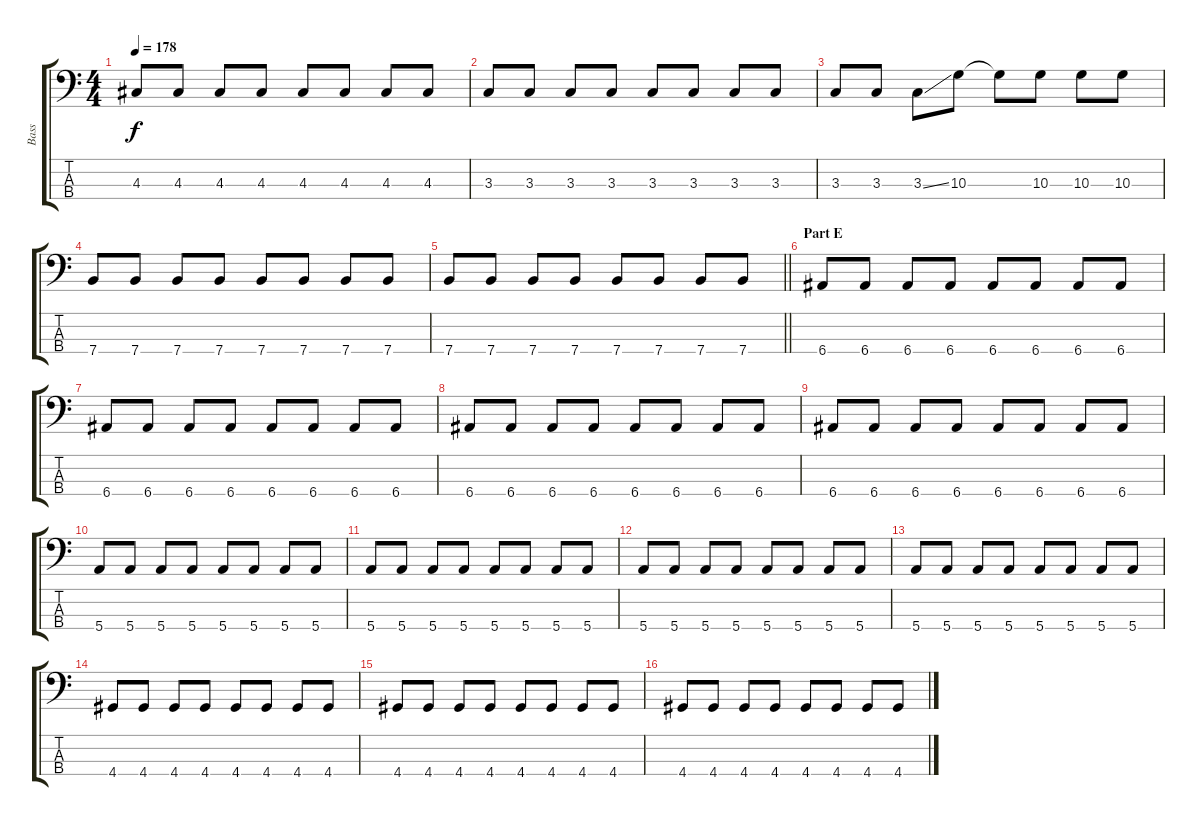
\track ("Bass" "Bass") {instrument electricbasspick}
\staff {score tabs}
\tuning (G2 D2 A1 E1) {hide}
\ts (4 4)
\tempo 178
\clef f4
\ks c
4.3.8{dy f} 4.3.8 4.3.8 4.3.8 4.3.8 4.3.8 4.3.8 4.3.8 |
3.3.8 3.3.8 3.3.8 3.3.8 3.3.8 3.3.8 3.3.8 3.3.8 |
3.3.8 3.3.8 3.3{ss}.8 10.3.8 10.3{t}.8 10.3.8 10.3.8 10.3.8 |
7.4.8 7.4.8 7.4.8 7.4.8 7.4.8 7.4.8 7.4.8 7.4.8 |
\barLineRight lightlight
7.4.8 7.4.8 7.4.8 7.4.8 7.4.8 7.4.8 7.4.8 7.4.8 |
\section ("" "Part E")
6.4.8 6.4.8 6.4.8 6.4.8 6.4.8 6.4.8 6.4.8 6.4.8 |
6.4.8 6.4.8 6.4.8 6.4.8 6.4.8 6.4.8 6.4.8 6.4.8 |
6.4.8 6.4.8 6.4.8 6.4.8 6.4.8 6.4.8 6.4.8 6.4.8 |
6.4.8 6.4.8 6.4.8 6.4.8 6.4.8 6.4.8 6.4.8 6.4.8 |
5.4.8 5.4.8 5.4.8 5.4.8 5.4.8 5.4.8 5.4.8 5.4.8 |
5.4.8 5.4.8 5.4.8 5.4.8 5.4.8 5.4.8 5.4.8 5.4.8 |
5.4.8 5.4.8 5.4.8 5.4.8 5.4.8 5.4.8 5.4.8 5.4.8 |
5.4.8 5.4.8 5.4.8 5.4.8 5.4.8 5.4.8 5.4.8 5.4.8 |
4.4.8 4.4.8 4.4.8 4.4.8 4.4.8 4.4.8 4.4.8 4.4.8 |
4.4.8 4.4.8 4.4.8 4.4.8 4.4.8 4.4.8 4.4.8 4.4.8 |
4.4.8 4.4.8 4.4.8 4.4.8 4.4.8 4.4.8 4.4.8 4.4.8
